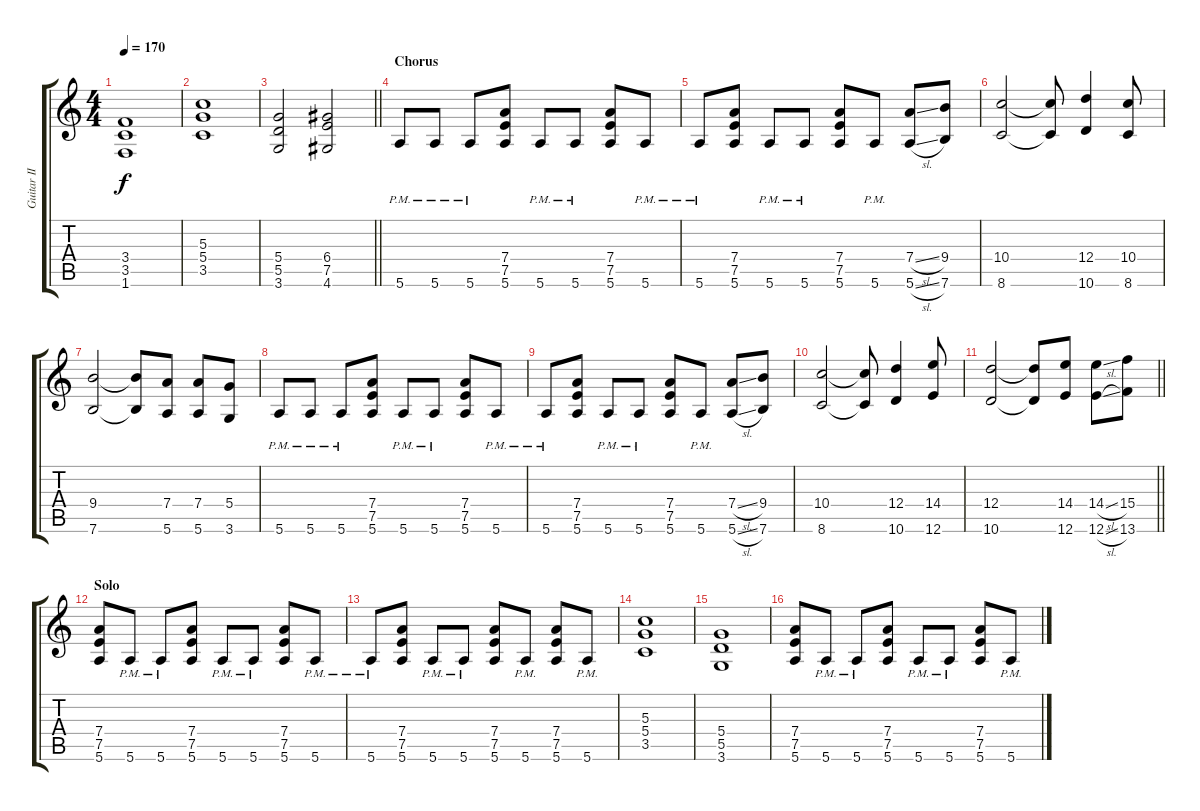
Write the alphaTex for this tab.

\track ("Guitar II" "Guitar II") {instrument overdrivenguitar}
\staff {score tabs}
\tuning (E4 B3 G3 D3 A2 E2) {hide}
\ts (4 4)
\tempo 170
\clef g2
\ks c
(3.4 3.5 1.6).1{dy f} |
(5.3 5.4 3.5).1 |
\barLineRight lightlight
(5.4 5.5 3.6).2 (6.4 7.5 4.6).2 |
\section ("" "Chorus")
5.6{pm}.8 5.6{pm}.8 5.6{pm}.8 (7.4 7.5 5.6).8 5.6{pm}.8 5.6{pm}.8 (7.4 7.5 5.6).8 5.6{pm}.8 |
5.6{pm}.8 (7.4 7.5 5.6).8 5.6{pm}.8 5.6{pm}.8 (7.4 7.5 5.6).8 5.6{pm}.8 (7.4{sl} 5.6{sl}).8 (9.4 7.6).8 |
(10.4 8.6).2 (10.4{t} 8.6{t}).8 (12.4 10.6).4 (10.4 8.6).8 |
(9.4 7.6).2 (9.4{t} 7.6{t}).8 (7.4 5.6).8 (7.4 5.6).8 (5.4 3.6).8 |
5.6{pm}.8 5.6{pm}.8 5.6{pm}.8 (7.4 7.5 5.6).8 5.6{pm}.8 5.6{pm}.8 (7.4 7.5 5.6).8 5.6{pm}.8 |
5.6{pm}.8 (7.4 7.5 5.6).8 5.6{pm}.8 5.6{pm}.8 (7.4 7.5 5.6).8 5.6{pm}.8 (7.4{sl} 5.6{sl}).8 (9.4 7.6).8 |
(10.4 8.6).2 (10.4{t} 8.6{t}).8 (12.4 10.6).4 (14.4 12.6).8 |
\barLineRight lightlight
(12.4 10.6).2 (12.4{t} 10.6{t}).8 (14.4 12.6).8 (14.4{sl} 12.6{sl}).8 (15.4 13.6).8 |
\section ("" "Solo")
(7.4 7.5 5.6).8 5.6{pm}.8 5.6{pm}.8 (7.4 7.5 5.6).8 5.6{pm}.8 5.6{pm}.8 (7.4 7.5 5.6).8 5.6{pm}.8 |
5.6{pm}.8 (7.4 7.5 5.6).8 5.6{pm}.8 5.6{pm}.8 (7.4 7.5 5.6).8 5.6{pm}.8 (7.4 7.5 5.6).8 5.6{pm}.8 |
(5.3 5.4 3.5).1 |
(5.4 5.5 3.6).1 |
(7.4 7.5 5.6).8 5.6{pm}.8 5.6{pm}.8 (7.4 7.5 5.6).8 5.6{pm}.8 5.6{pm}.8 (7.4 7.5 5.6).8 5.6{pm}.8
